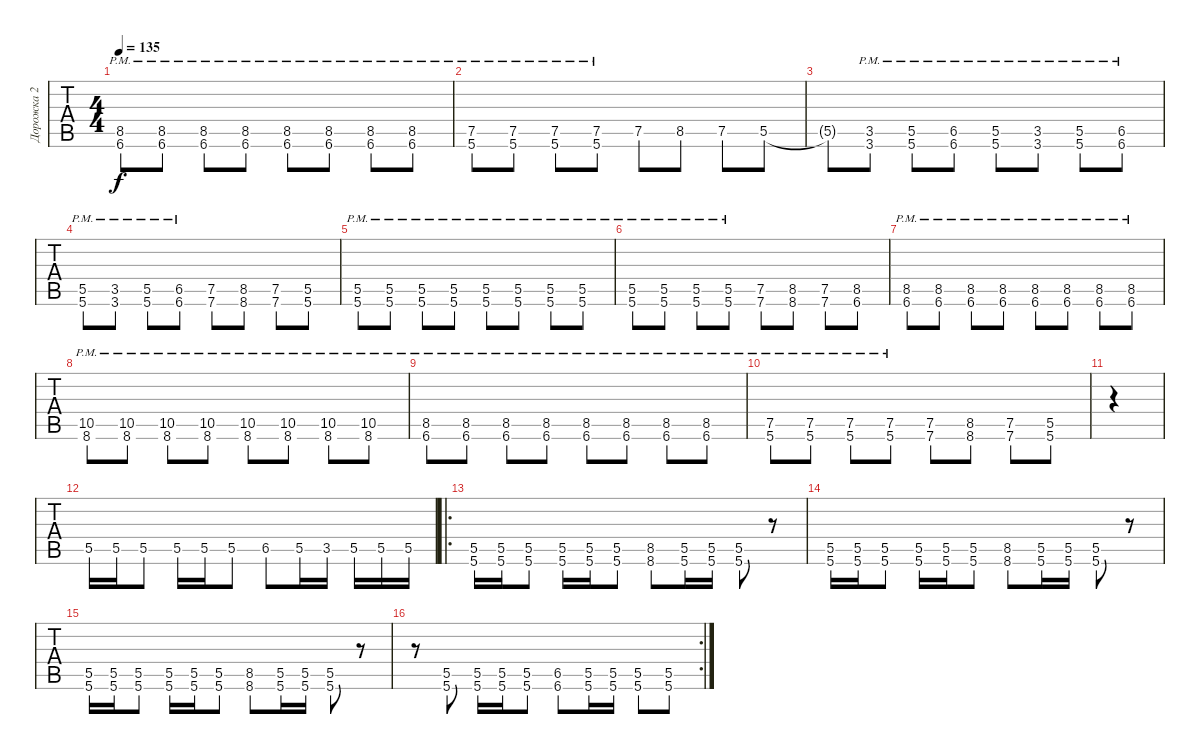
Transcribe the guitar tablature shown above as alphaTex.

\track ("Дорожка 2" "Дорожка 2") {instrument distortionguitar}
\staff {tabs}
\tuning (E4 B3 G3 D3 A2 E2) {hide}
\ts (4 4)
\tempo 135
\clef g2
\ks c
(8.5{pm} 6.6{pm}).8{dy f} (8.5{pm} 6.6{pm}).8 (8.5{pm} 6.6{pm}).8 (8.5{pm} 6.6{pm}).8 (8.5{pm} 6.6{pm}).8 (8.5{pm} 6.6{pm}).8 (8.5{pm} 6.6{pm}).8 (8.5{pm} 6.6{pm}).8 |
(7.5{pm} 5.6{pm}).8 (7.5{pm} 5.6{pm}).8 (7.5{pm} 5.6{pm}).8 (7.5{pm} 5.6{pm}).8 7.5.8 8.5.8 7.5.8 5.5.8 |
5.5{t}.8 (3.5{pm} 3.6{pm}).8 (5.5{pm} 5.6{pm}).8 (6.5{pm} 6.6{pm}).8 (5.5{pm} 5.6{pm}).8 (3.5{pm} 3.6{pm}).8 (5.5{pm} 5.6{pm}).8 (6.5{pm} 6.6{pm}).8 |
(5.5{pm} 5.6{pm}).8 (3.5{pm} 3.6{pm}).8 (5.5{pm} 5.6{pm}).8 (6.5{pm} 6.6{pm}).8 (7.5 7.6).8 (8.5 8.6).8 (7.5 7.6).8 (5.5 5.6).8 |
(5.5{pm} 5.6{pm}).8 (5.5{pm} 5.6{pm}).8 (5.5{pm} 5.6{pm}).8 (5.5{pm} 5.6{pm}).8 (5.5{pm} 5.6{pm}).8 (5.5{pm} 5.6{pm}).8 (5.5{pm} 5.6{pm}).8 (5.5{pm} 5.6{pm}).8 |
(5.5{pm} 5.6{pm}).8 (5.5{pm} 5.6{pm}).8 (5.5{pm} 5.6{pm}).8 (5.5{pm} 5.6{pm}).8 (7.5 7.6).8 (8.5 8.6).8 (7.5 7.6).8 (8.5 6.6).8 |
(8.5{pm} 6.6{pm}).8 (8.5{pm} 6.6{pm}).8 (8.5{pm} 6.6{pm}).8 (8.5{pm} 6.6{pm}).8 (8.5{pm} 6.6{pm}).8 (8.5{pm} 6.6{pm}).8 (8.5{pm} 6.6{pm}).8 (8.5{pm} 6.6{pm}).8 |
(10.5{pm} 8.6{pm}).8 (10.5{pm} 8.6{pm}).8 (10.5{pm} 8.6{pm}).8 (10.5{pm} 8.6{pm}).8 (10.5{pm} 8.6{pm}).8 (10.5{pm} 8.6{pm}).8 (10.5{pm} 8.6{pm}).8 (10.5{pm} 8.6{pm}).8 |
(8.5{pm} 6.6{pm}).8 (8.5{pm} 6.6{pm}).8 (8.5{pm} 6.6{pm}).8 (8.5{pm} 6.6{pm}).8 (8.5{pm} 6.6{pm}).8 (8.5{pm} 6.6{pm}).8 (8.5{pm} 6.6{pm}).8 (8.5{pm} 6.6{pm}).8 |
(7.5{pm} 5.6{pm}).8 (7.5{pm} 5.6{pm}).8 (7.5{pm} 5.6{pm}).8 (7.5{pm} 5.6{pm}).8 (7.5 7.6).8 (8.5 8.6).8 (7.5 7.6).8 (5.5 5.6).8 |
|
5.5.16 5.5.16 5.5.8 5.5.16 5.5.16 5.5.8 6.5.8 5.5.16 3.5.16 5.5.16 5.5.16 5.5.16 |
\ro
(5.5 5.6).16 (5.5 5.6).16 (5.5 5.6).8 (5.5 5.6).16 (5.5 5.6).16 (5.5 5.6).8 (8.5 8.6).8 (5.5 5.6).16 (5.5 5.6).16 (5.5 5.6).8 r.8 |
(5.5 5.6).16 (5.5 5.6).16 (5.5 5.6).8 (5.5 5.6).16 (5.5 5.6).16 (5.5 5.6).8 (8.5 8.6).8 (5.5 5.6).16 (5.5 5.6).16 (5.5 5.6).8 r.8 |
(5.5 5.6).16 (5.5 5.6).16 (5.5 5.6).8 (5.5 5.6).16 (5.5 5.6).16 (5.5 5.6).8 (8.5 8.6).8 (5.5 5.6).16 (5.5 5.6).16 (5.5 5.6).8 r.8 |
\rc 2
r.8 (5.5 5.6).8 (5.5 5.6).16 (5.5 5.6).16 (5.5 5.6).8 (6.5 6.6).8 (5.5 5.6).16 (5.5 5.6).16 (5.5 5.6).8 (5.5 5.6).8
